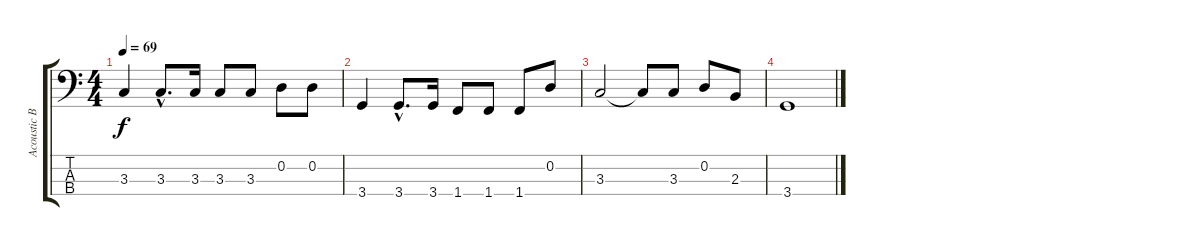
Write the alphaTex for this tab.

\track ("Acoustic Bass" "Acoustic B") {instrument acousticbass}
\staff {score tabs}
\tuning (G2 D2 A1 E1) {hide}
\ts (4 4)
\tempo 69
\clef f4
\ks c
3.3.4{dy f} 3.3{hac}.8{d} 3.3.16 3.3.8 3.3.8 0.2.8 0.2.8 |
3.4.4 3.4{hac}.8{d} 3.4.16 1.4.8 1.4.8 1.4.8 0.2.8 |
3.3.2 3.3{t}.8 3.3.8 0.2.8 2.3.8 |
3.4.1
